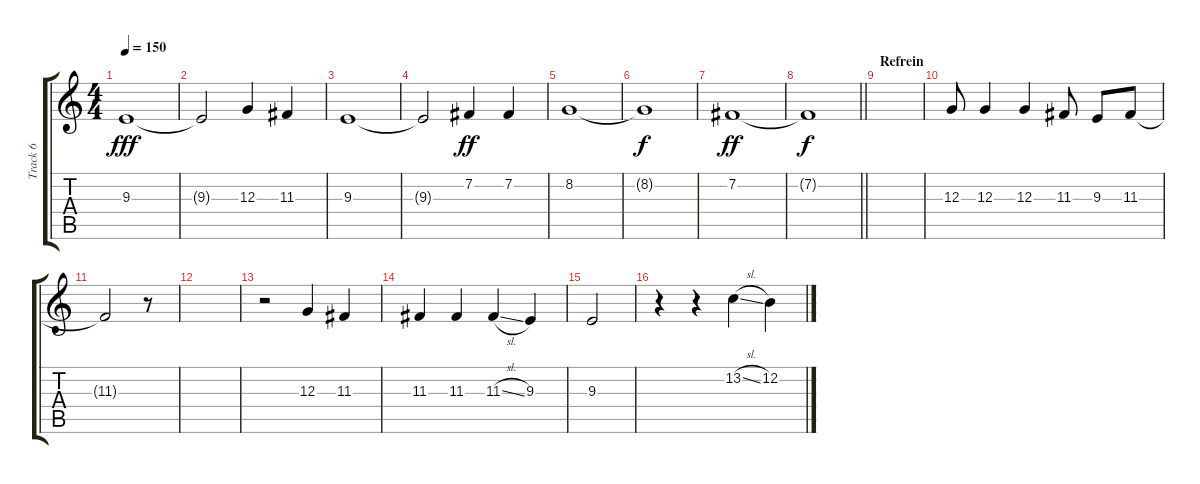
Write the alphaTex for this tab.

\track ("Track 6" "Track 6") {instrument lead2sawtooth}
\staff {score tabs}
\tuning (E4 B3 G3 D3 A2 E2) {hide}
\ts (4 4)
\tempo 150
\clef g2
\ks c
9.3.1{dy fff} |
9.3{t}.2 12.3.4 11.3.4 |
9.3.1 |
9.3{t}.2 7.2.4{dy ff} 7.2.4 |
8.2.1 |
8.2{t}.1{dy f} |
7.2.1{dy ff} |
\barLineRight lightlight
7.2{t}.1{dy f} |
\section ("" "Refrein")
|
12.3.8 12.3.4 12.3.4 11.3.8 9.3.8 11.3.8 |
11.3{t}.2 r.8 |
|
r.2 12.3.4 11.3.4 |
11.3.4 11.3.4 11.3{sl}.4 9.3.4 |
9.3.2 |
r.4 r.4 13.2{sl}.4 12.2.4
